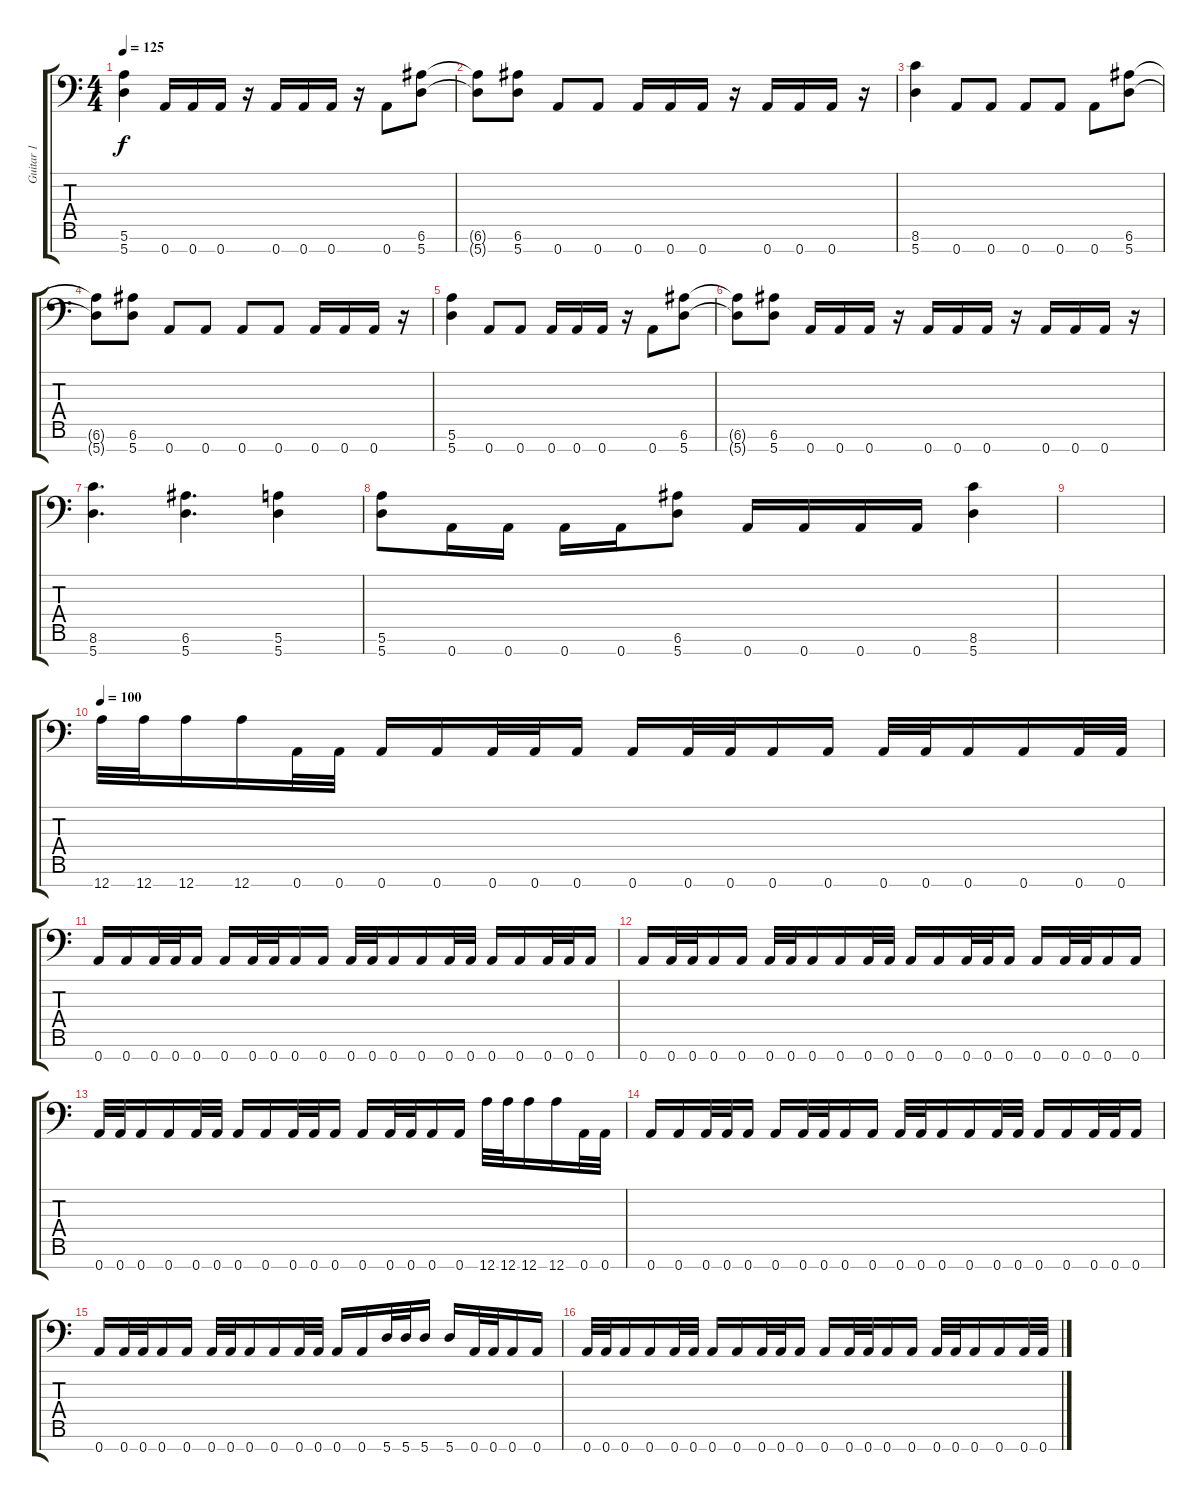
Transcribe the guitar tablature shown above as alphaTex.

\track ("Guitar 1" "Guitar 1") {instrument distortionguitar}
\staff {score tabs}
\tuning (E4 B3 G3 D3 A2 E2 A1) {hide}
\ts (4 4)
\section ("" "")
\tempo 125
\clef f4
\ks c
(5.6 5.7).4{dy f} 0.7.16 0.7.16 0.7.16 r.16 0.7.16 0.7.16 0.7.16 r.16 0.7.8 (6.6 5.7).8 |
(6.6{t} 5.7{t}).8 (6.6 5.7).8 0.7.8 0.7.8 0.7.16 0.7.16 0.7.16 r.16 0.7.16 0.7.16 0.7.16 r.16 |
(8.6 5.7).4 0.7.8 0.7.8 0.7.8 0.7.8 0.7.8 (6.6 5.7).8 |
(6.6{t} 5.7{t}).8 (6.6 5.7).8 0.7.8 0.7.8 0.7.8 0.7.8 0.7.16 0.7.16 0.7.16 r.16 |
(5.6 5.7).4 0.7.8 0.7.8 0.7.16 0.7.16 0.7.16 r.16 0.7.8 (6.6 5.7).8 |
(6.6{t} 5.7{t}).8 (6.6 5.7).8 0.7.16 0.7.16 0.7.16 r.16 0.7.16 0.7.16 0.7.16 r.16 0.7.16 0.7.16 0.7.16 r.16 |
(8.6 5.7).4{d} (6.6 5.7).4{d} (5.6 5.7).4 |
(5.6 5.7).8 0.7.16 0.7.16 0.7.16 0.7.16 (6.6 5.7).8 0.7.16 0.7.16 0.7.16 0.7.16 (8.6 5.7).4 |
|
\tempo 100
12.7.32{balance 0} 12.7.32 12.7.16 12.7.16 0.7.32 0.7.32 0.7.16 0.7.16 0.7.32 0.7.32 0.7.16 0.7.16 0.7.32 0.7.32 0.7.16 0.7.16 0.7.32 0.7.32 0.7.16 0.7.16 0.7.32 0.7.32 |
0.7.16 0.7.16 0.7.32 0.7.32 0.7.16 0.7.16 0.7.32 0.7.32 0.7.16 0.7.16 0.7.32 0.7.32 0.7.16 0.7.16 0.7.32 0.7.32 0.7.16 0.7.16 0.7.32 0.7.32 0.7.16 |
0.7.16 0.7.32 0.7.32 0.7.16 0.7.16 0.7.32 0.7.32 0.7.16 0.7.16 0.7.32 0.7.32 0.7.16 0.7.16 0.7.32 0.7.32 0.7.16 0.7.16 0.7.32 0.7.32 0.7.16 0.7.16 |
0.7.32 0.7.32 0.7.16 0.7.16 0.7.32 0.7.32 0.7.16 0.7.16 0.7.32 0.7.32 0.7.16 0.7.16 0.7.32 0.7.32 0.7.16 0.7.16 12.7.32 12.7.32 12.7.16 12.7.16 0.7.32 0.7.32 |
0.7.16 0.7.16 0.7.32 0.7.32 0.7.16 0.7.16 0.7.32 0.7.32 0.7.16 0.7.16 0.7.32 0.7.32 0.7.16 0.7.16 0.7.32 0.7.32 0.7.16 0.7.16 0.7.32 0.7.32 0.7.16 |
0.7.16 0.7.32 0.7.32 0.7.16 0.7.16 0.7.32 0.7.32 0.7.16 0.7.16 0.7.32 0.7.32 0.7.16 0.7.16 5.7.32 5.7.32 5.7.16 5.7.16 0.7.32 0.7.32 0.7.16 0.7.16 |
0.7.32 0.7.32 0.7.16 0.7.16 0.7.32 0.7.32 0.7.16 0.7.16 0.7.32 0.7.32 0.7.16 0.7.16 0.7.32 0.7.32 0.7.16 0.7.16 0.7.32 0.7.32 0.7.16 0.7.16 0.7.32 0.7.32
